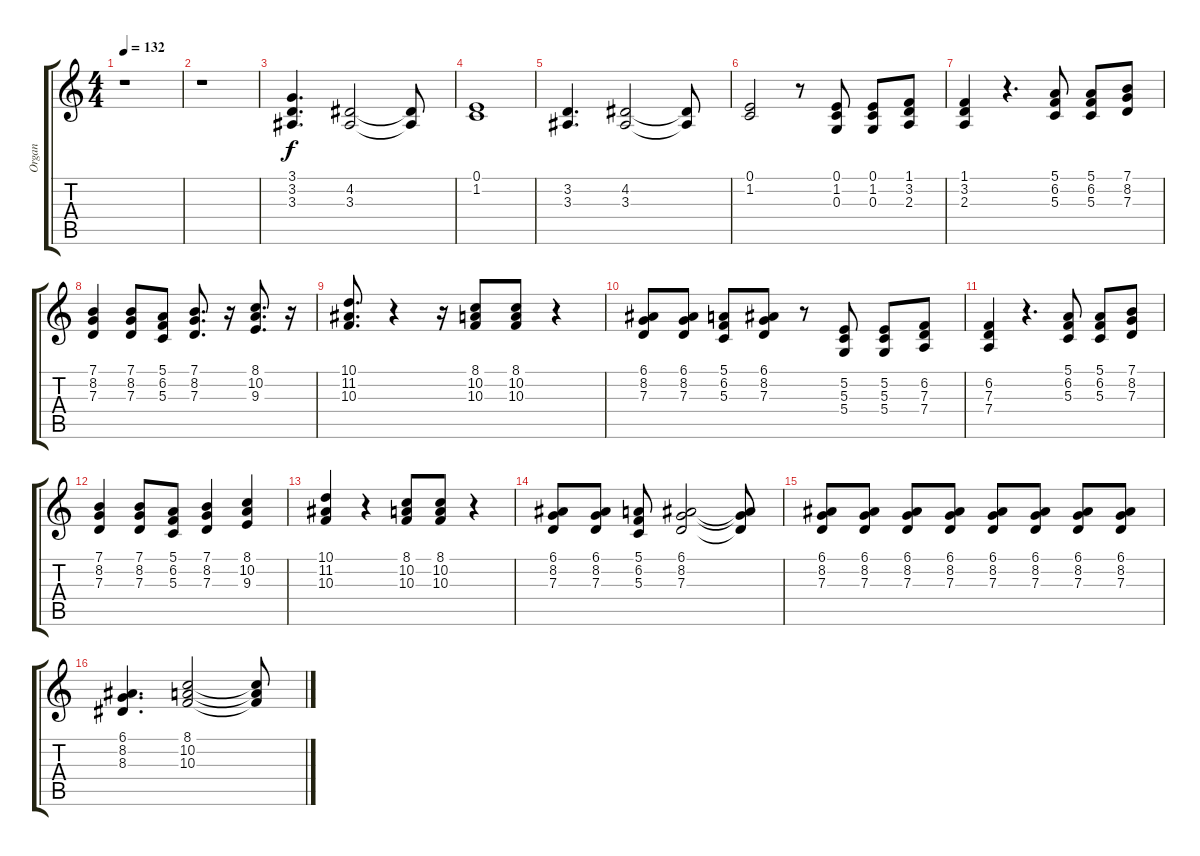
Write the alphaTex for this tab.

\track ("Organ" "Organ") {instrument drawbarorgan}
\staff {score tabs}
\tuning (E4 B3 G3 D3 A2 E2) {hide}
\ts (4 4)
\tempo 132
\clef g2
\ks c
r.1{dy f instrument drawbarorgan} |
r.1 |
(3.1 3.2 3.3).4{d} (4.2 3.3).2 (4.2{t} 3.3{t}).8 |
(0.1 1.2).1 |
(3.2 3.3).4{d} (4.2 3.3).2 (4.2{t} 3.3{t}).8 |
(0.1 1.2).2 r.8 (0.1 1.2 0.3).8 (0.1 1.2 0.3).8 (1.1 3.2 2.3).8 |
(1.1 3.2 2.3).4 r.4{d} (5.1 6.2 5.3).8 (5.1 6.2 5.3).8 (7.1 8.2 7.3).8 |
(7.1 8.2 7.3).4 (7.1 8.2 7.3).8 (5.1 6.2 5.3).8 (7.1 8.2 7.3).8{d} r.16 (8.1 10.2 9.3).8{d} r.16 |
(10.1 11.2 10.3).8{d} r.4 r.16 (8.1 10.2 10.3).8 (8.1 10.2 10.3).8 r.4 |
(6.1 8.2 7.3).8 (6.1 8.2 7.3).8 (5.1 6.2 5.3).8 (6.1 8.2 7.3).8 r.8 (5.2 5.3 5.4).8 (5.2 5.3 5.4).8 (6.2 7.3 7.4).8 |
(6.2 7.3 7.4).4 r.4{d} (5.1 6.2 5.3).8 (5.1 6.2 5.3).8 (7.1 8.2 7.3).8 |
(7.1 8.2 7.3).4 (7.1 8.2 7.3).8 (5.1 6.2 5.3).8 (7.1 8.2 7.3).4 (8.1 10.2 9.3).4 |
(10.1 11.2 10.3).4 r.4 (8.1 10.2 10.3).8 (8.1 10.2 10.3).8 r.4 |
(6.1 8.2 7.3).8 (6.1 8.2 7.3).8 (5.1 6.2 5.3).8 (6.1 8.2 7.3).2 (6.1{t} 8.2{t} 7.3{t}).8 |
(6.1 8.2 7.3).8 (6.1 8.2 7.3).8 (6.1 8.2 7.3).8 (6.1 8.2 7.3).8 (6.1 8.2 7.3).8 (6.1 8.2 7.3).8 (6.1 8.2 7.3).8 (6.1 8.2 7.3).8 |
(6.1 8.2 8.3).4{d} (8.1 10.2 10.3).2 (8.1{t} 10.2{t} 10.3{t}).8
